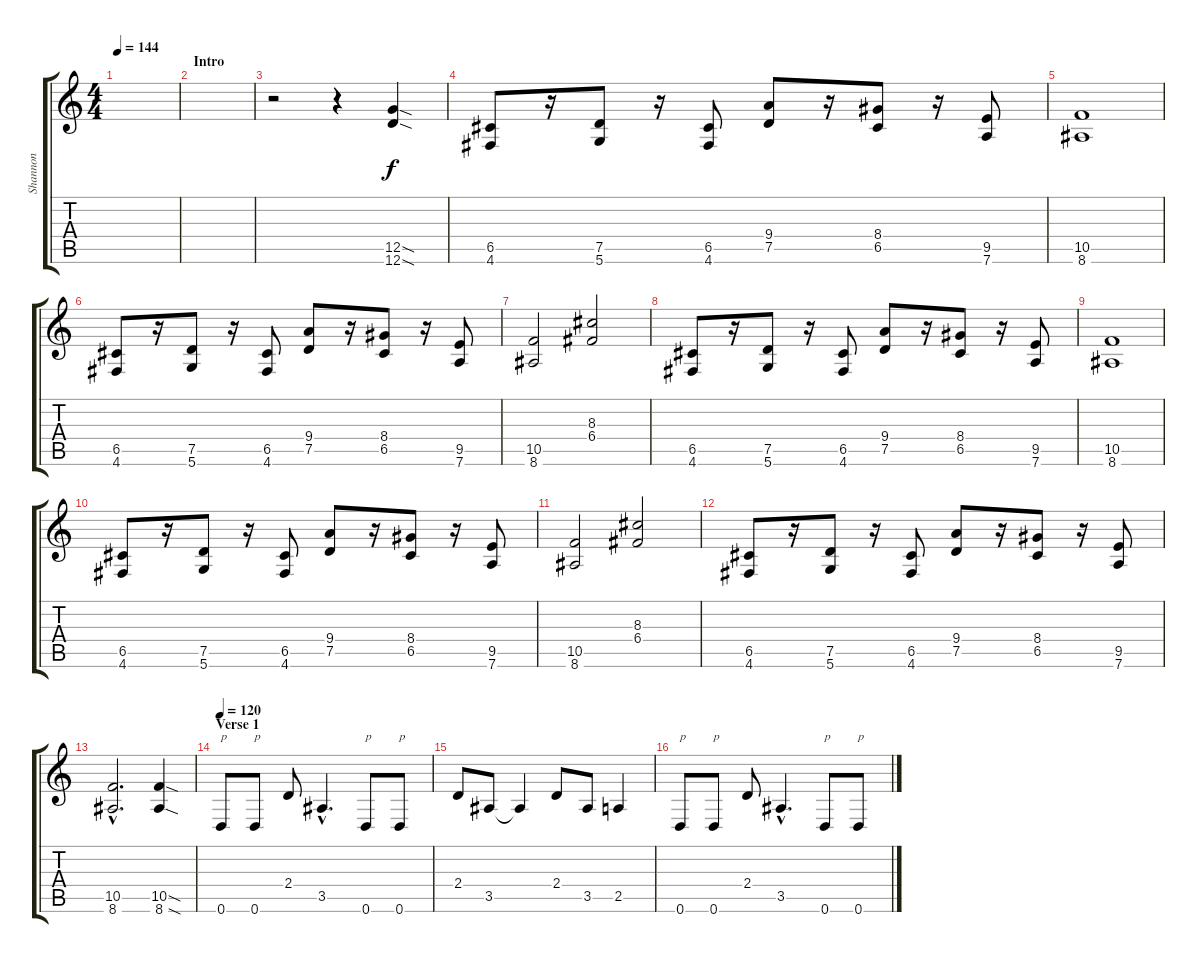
\track ("Shannon" "Shannon") {instrument distortionguitar}
\staff {score tabs}
\tuning (D4 A3 F3 C3 G2 D2) {hide}
\ts (4 4)
\tempo 144
\clef g2
\ks c
|
\section ("" "Intro")
|
r.2 r.4 (12.5{sod} 12.6{sod}).4 |
(6.5 4.6).8 r.16 (7.5 5.6).8 r.16 (6.5 4.6).8 (9.4 7.5).8 r.16 (8.4 6.5).8 r.16 (9.5 7.6).8 |
(10.5 8.6).1 |
(6.5 4.6).8 r.16 (7.5 5.6).8 r.16 (6.5 4.6).8 (9.4 7.5).8 r.16 (8.4 6.5).8 r.16 (9.5 7.6).8 |
(10.5 8.6).2 (8.3 6.4).2 |
(6.5 4.6).8 r.16 (7.5 5.6).8 r.16 (6.5 4.6).8 (9.4 7.5).8 r.16 (8.4 6.5).8 r.16 (9.5 7.6).8 |
(10.5 8.6).1 |
(6.5 4.6).8 r.16 (7.5 5.6).8 r.16 (6.5 4.6).8 (9.4 7.5).8 r.16 (8.4 6.5).8 r.16 (9.5 7.6).8 |
(10.5 8.6).2 (8.3 6.4).2 |
(6.5 4.6).8 r.16 (7.5 5.6).8 r.16 (6.5 4.6).8 (9.4 7.5).8 r.16 (8.4 6.5).8 r.16 (9.5 7.6).8 |
(10.5{hac} 8.6{hac}).2{d} (10.5{sod} 8.6{sod}).4 |
\section ("" "Verse 1")
\tempo 120
0.6.8{txt "p"} 0.6.8{txt "p"} 2.4.8 3.5{hac}.4{d} 0.6.8{txt "p"} 0.6.8{txt "p"} |
2.4.8 3.5.8 3.5{t}.4 2.4.8 3.5.8 2.5.4 |
0.6.8{txt "p"} 0.6.8{txt "p"} 2.4.8 3.5{hac}.4{d} 0.6.8{txt "p"} 0.6.8{txt "p"}
